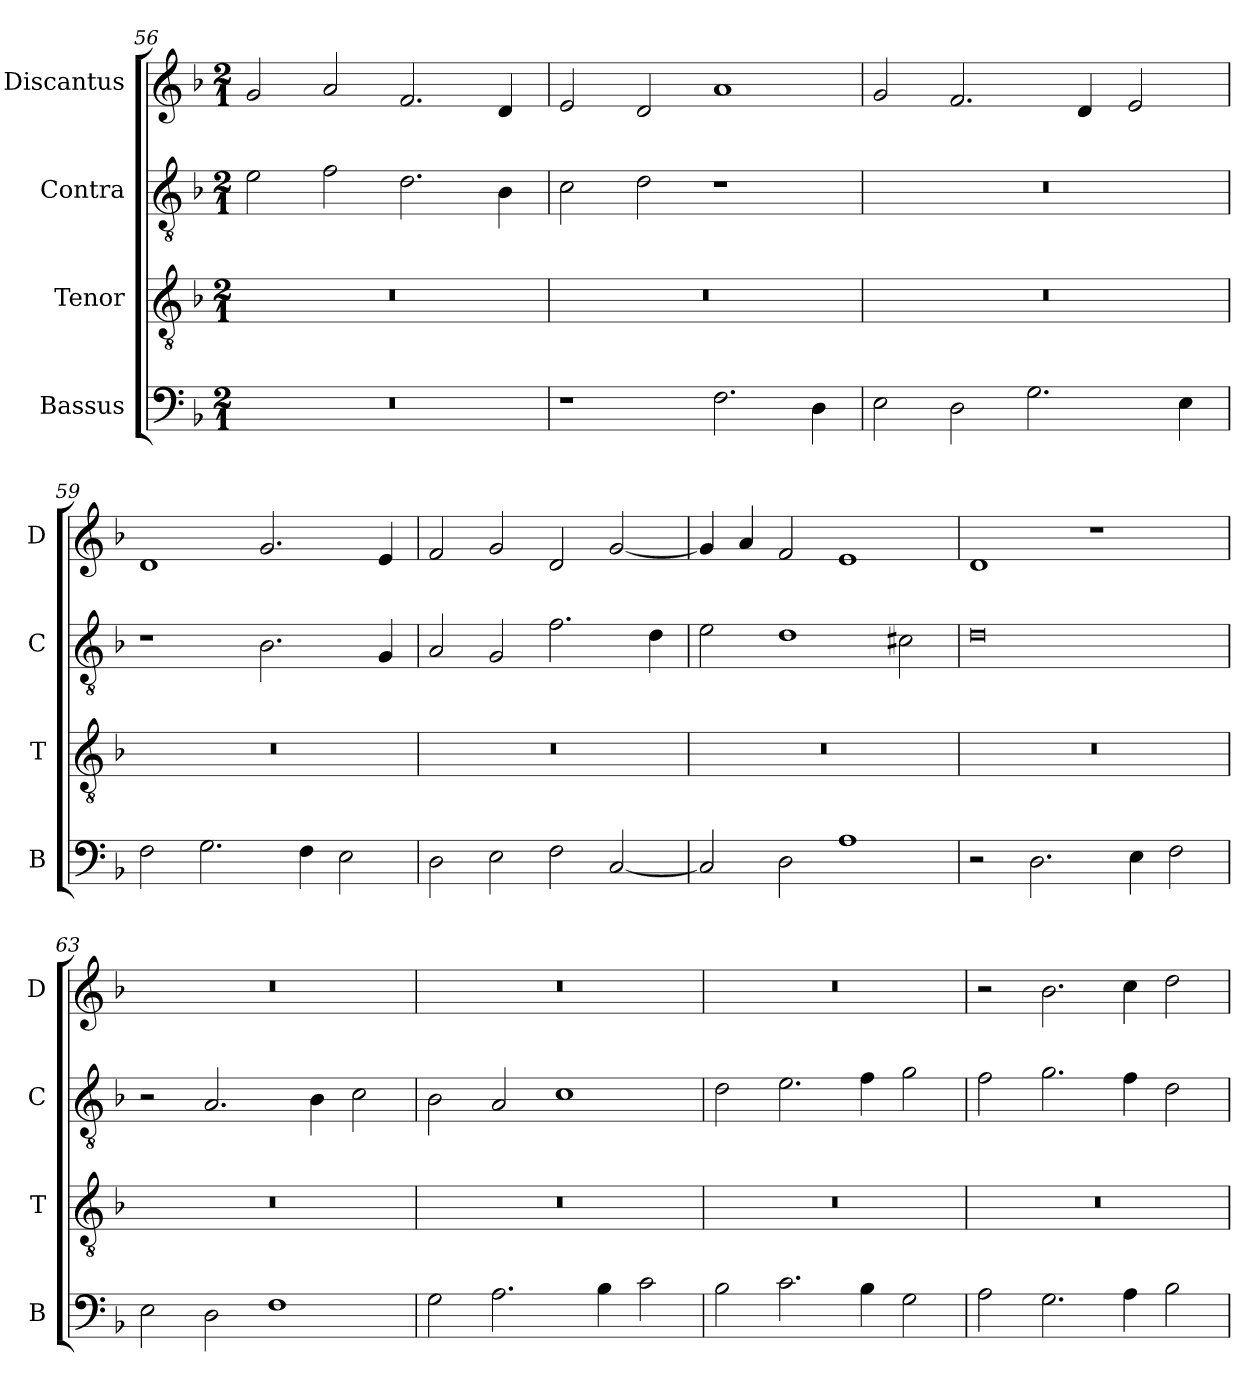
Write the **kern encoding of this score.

**kern	**kern	**kern	**kern
*part4	*part3	*part2	*part1
*staff4	*staff3	*staff2	*staff1
*I"Bassus	*I"Tenor	*I"Contra	*I"Discantus
*I'B	*I'T	*I'C	*I'D
*clefF4	*clefGv2	*clefGv2	*clefG2
*k[b-]	*k[b-]	*k[b-]	*k[b-]
*M2/1	*M2/1	*M2/1	*M2/1
=56	=56	=56	=56
0r	0r	2e\	2g/
.	.	2f\	2a/
.	.	2.d\	2.f/
.	.	4B-\	4d/
=57	=57	=57	=57
1r	0r	2c\	2e/
.	.	2d\	2d/
2.F\	.	1r	1a
4D\	.	.	.
=58	=58	=58	=58
2E\	0r	0r	2g/
2D\	.	.	2.f/
2.G\	.	.	.
.	.	.	4d/
.	.	.	2e/
4E\	.	.	.
=59	=59	=59	=59
2F\	0r	1r	1d
2.G\	.	.	.
.	.	2.B-\	2.g/
4F\	.	.	.
2E\	.	.	.
.	.	4G/	4e/
=60	=60	=60	=60
2D\	0r	2A/	2f/
2E\	.	2G/	2g/
2F\	.	2.f\	2d/
[2C/	.	.	[2g/
.	.	4d\	.
=61	=61	=61	=61
2C/]	0r	2e\	4g/]
.	.	.	4a/
2D\	.	1d	2f/
1A	.	.	1e
.	.	2c#X\	.
=62	=62	=62	=62
2r	0r	0d	1d
2.D\	.	.	.
.	.	.	1r
4E\	.	.	.
2F\	.	.	.
=63	=63	=63	=63
2E\	0r	2r	0r
2D\	.	2.A/	.
1F	.	.	.
.	.	4B-\	.
.	.	2c\	.
=64	=64	=64	=64
2G\	0r	2B-\	0r
2.A\	.	2A/	.
.	.	1c	.
4B-\	.	.	.
2c\	.	.	.
=65	=65	=65	=65
2B-\	0r	2d\	0r
2.c\	.	2.e\	.
4B-\	.	4f\	.
2G\	.	2g\	.
=66	=66	=66	=66
2A\	0r	2f\	2r
2.G\	.	2.g\	2.b-\
4A\	.	4f\	4cc\
2B-\	.	2d\	2dd\
=	=	=	=
*-	*-	*-	*-
